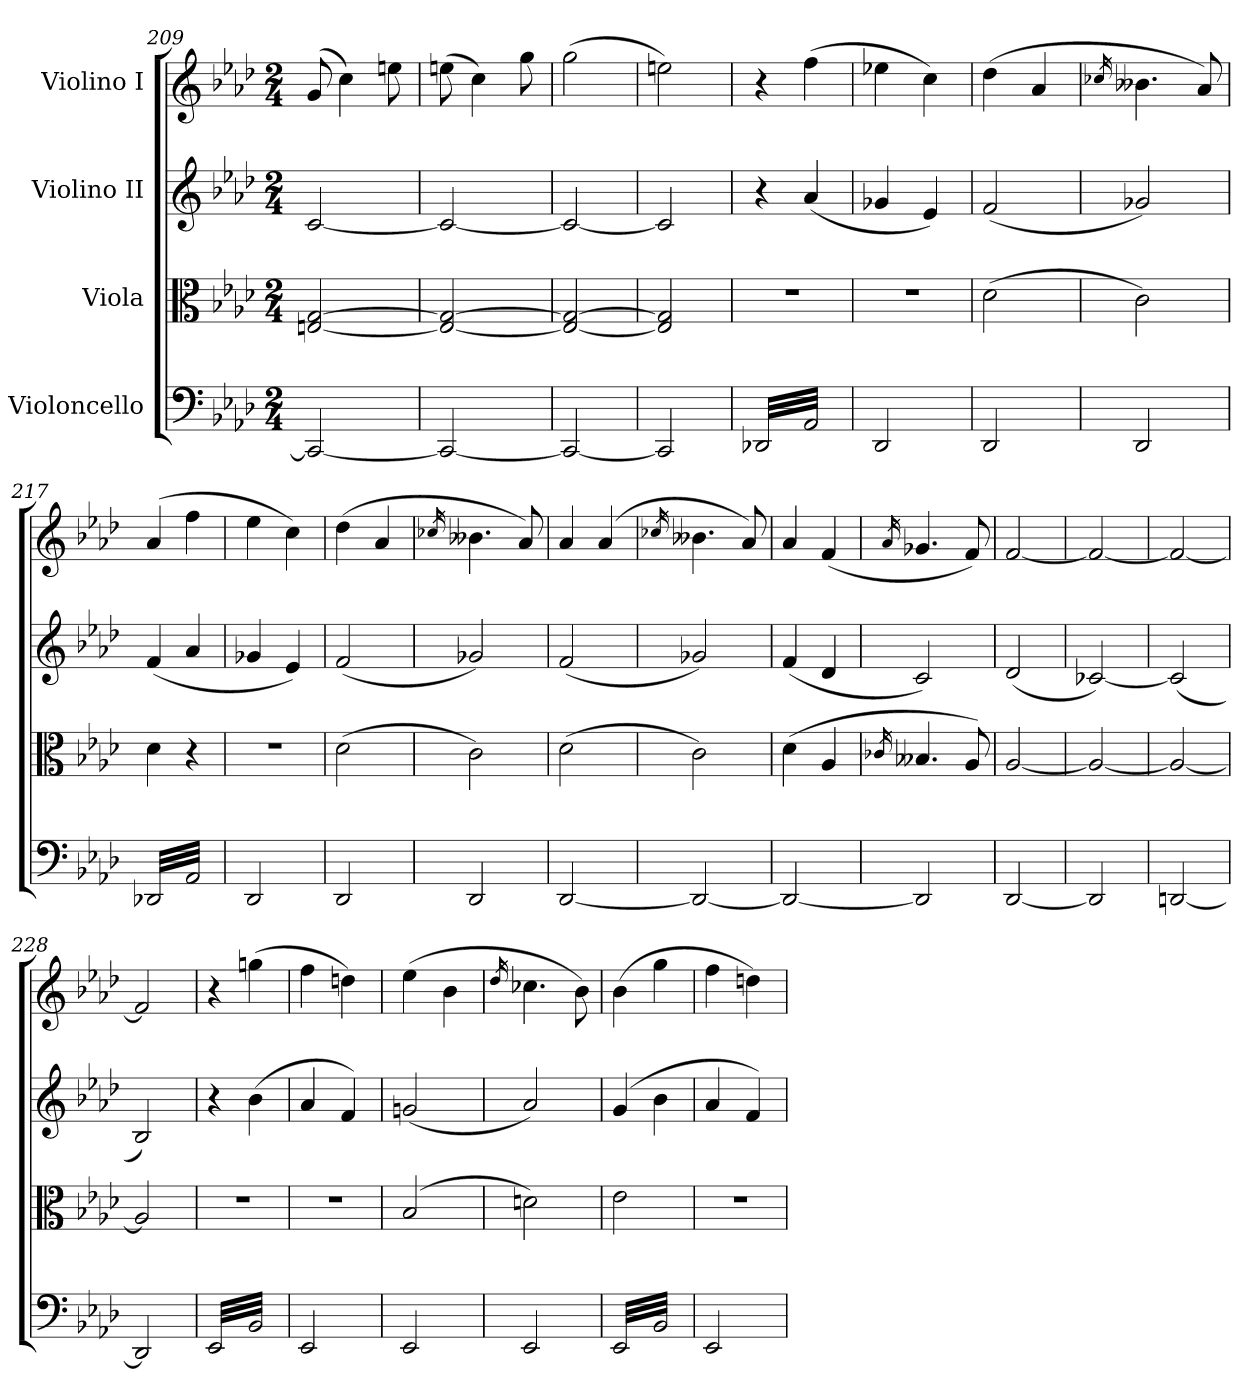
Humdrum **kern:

**kern	**kern	**kern	**kern
*part4	*part3	*part2	*part1
*staff4	*staff3	*staff2	*staff1
*I"Violoncello	*I"Viola	*I"Violino II	*I"Violino I
*clefF4	*clefC3	*clefG2	*clefG2
*k[b-e-a-d-]	*k[b-e-a-d-]	*k[b-e-a-d-]	*k[b-e-a-d-]
*M2/4	*M2/4	*M2/4	*M2/4
=209	=209	=209	=209
2CC/_	[2En/ [2G/	[2c/	(8g/
.	.	.	4cc\)
.	.	.	8een\
=210	=210	=210	=210
2CC/_	2E/_ 2G/_	2c/_	(8een\
.	.	.	4cc\)
.	.	.	8gg\
=211	=211	=211	=211
2CC/_	2E/_ 2G/_	2c/_	(2gg\
=212	=212	=212	=212
2CC/]	2E/] 2G/]	2c/]	2een\)
=213	=213	=213	=213
*tremolo	*	*	*
(32DD-X/LLL	2r	4r	4r
32AA-/)	.	.	.
32DD-X/	.	.	.
32AA-/)	.	.	.
32DD-X/	.	.	.
32AA-/)	.	.	.
32DD-X/	.	.	.
32AA-/)	.	.	.
32DD-X/	.	(4a-/	(4ff\
32AA-/)	.	.	.
32DD-X/	.	.	.
32AA-/)	.	.	.
32DD-X/	.	.	.
32AA-/)	.	.	.
32DD-X/	.	.	.
32AA-/)JJJ	.	.	.
*Xtremolo	*	*	*
=214	=214	=214	=214
2DD-/	2r	4g-X/	4ee-X\
.	.	.	.
.	.	.	.
.	.	.	.
.	.	.	.
.	.	.	.
.	.	.	.
.	.	.	.
.	.	4e-/)	4cc\)
=215	=215	=215	=215
2DD-/	(2d-\	(2f/	(4dd-\
.	.	.	4a-/
=216	=216	=216	=216
.	.	.	16qcc-X/
2DD-/	2c\)	2g-X/)	4.b--X\
.	.	.	8a-/)
=217	=217	=217	=217
*tremolo	*	*	*
(32DD-X/LLL	4d-\	(4f/	(4a-/
32AA-/)	.	.	.
32DD-X/	.	.	.
32AA-/)	.	.	.
32DD-X/	.	.	.
32AA-/)	.	.	.
32DD-X/	.	.	.
32AA-/)	.	.	.
32DD-X/	4r	4a-/	4ff\
32AA-/)	.	.	.
32DD-X/	.	.	.
32AA-/)	.	.	.
32DD-X/	.	.	.
32AA-/)	.	.	.
32DD-X/	.	.	.
32AA-/)JJJ	.	.	.
*Xtremolo	*	*	*
=218	=218	=218	=218
2DD-/	2r	4g-X/	4ee-\
.	.	.	.
.	.	.	.
.	.	.	.
.	.	.	.
.	.	.	.
.	.	.	.
.	.	.	.
.	.	4e-/)	4cc\)
=219	=219	=219	=219
2DD-/	(2d-\	(2f/	(4dd-\
.	.	.	4a-/
!!LO:LB:g=z
=220	=220	=220	=220
.	.	.	16qcc-X/
2DD-/	2c\)	2g-X/)	4.b--X\
.	.	.	8a-/)
=221	=221	=221	=221
[2DD-/	(2d-\	(2f/	4a-/
.	.	.	(4a-/
=222	=222	=222	=222
.	.	.	16qcc-X/
2DD-/_	2c\)	2g-X/)	4.b--X\
.	.	.	8a-/)
=223	=223	=223	=223
2DD-/_	(>4d-\	(4f/	4a-/
.	4A-/	4d-/	(4f/
=224	=224	=224	=224
.	16qc-X/	.	16qa-/
2DD-/]	4.B--X/	2c/)	4.g-X/
.	8A-/)	.	8f/)
=225	=225	=225	=225
[2DD-/	[2A-/	(2d-/	[2f/
=226	=226	=226	=226
2DD-/]	2A-/_	[2c-X/)	2f/_
=227	=227	=227	=227
[2DDn/	2A-/_	(2c-/]	2f/_
=228	=228	=228	=228
2DD/]	2A-/]	2B-/)	2f/]
=229	=229	=229	=229
*tremolo	*	*	*
(32EE-/LLL	2r	4r	4r
32BB-/)	.	.	.
32EE-/	.	.	.
32BB-/)	.	.	.
32EE-/	.	.	.
32BB-/)	.	.	.
32EE-/	.	.	.
32BB-/)	.	.	.
32EE-/	.	(4b-\	(4ggn\
32BB-/)	.	.	.
32EE-/	.	.	.
32BB-/)	.	.	.
32EE-/	.	.	.
32BB-/)	.	.	.
32EE-/	.	.	.
32BB-/)JJJ	.	.	.
*Xtremolo	*	*	*
=230	=230	=230	=230
2EE-/	2r	4a-/	4ff\
.	.	.	.
.	.	.	.
.	.	.	.
.	.	.	.
.	.	.	.
.	.	.	.
.	.	.	.
.	.	4f/)	4ddn\)
=231	=231	=231	=231
2EE-/	(2B-/	(2gn/	(4ee-\
.	.	.	4b-\
=232	=232	=232	=232
.	.	.	16qdd-/
2EE-/	2dn\)	2a-/)	4.cc-X\
.	.	.	8b-\)
=233	=233	=233	=233
*tremolo	*	*	*
(32EE-/LLL	2e-\	(4g/	(4b-\
32BB-/)	.	.	.
32EE-/	.	.	.
32BB-/)	.	.	.
32EE-/	.	.	.
32BB-/)	.	.	.
32EE-/	.	.	.
32BB-/)	.	.	.
32EE-/	.	4b-\	4gg\
32BB-/)	.	.	.
32EE-/	.	.	.
32BB-/)	.	.	.
32EE-/	.	.	.
32BB-/)	.	.	.
32EE-/	.	.	.
32BB-/)JJJ	.	.	.
*Xtremolo	*	*	*
=234	=234	=234	=234
2EE-/	2r	4a-/	4ff\
.	.	.	.
.	.	.	.
.	.	.	.
.	.	.	.
.	.	.	.
.	.	.	.
.	.	.	.
.	.	4f/)	4ddn\)
=	=	=	=
*-	*-	*-	*-
